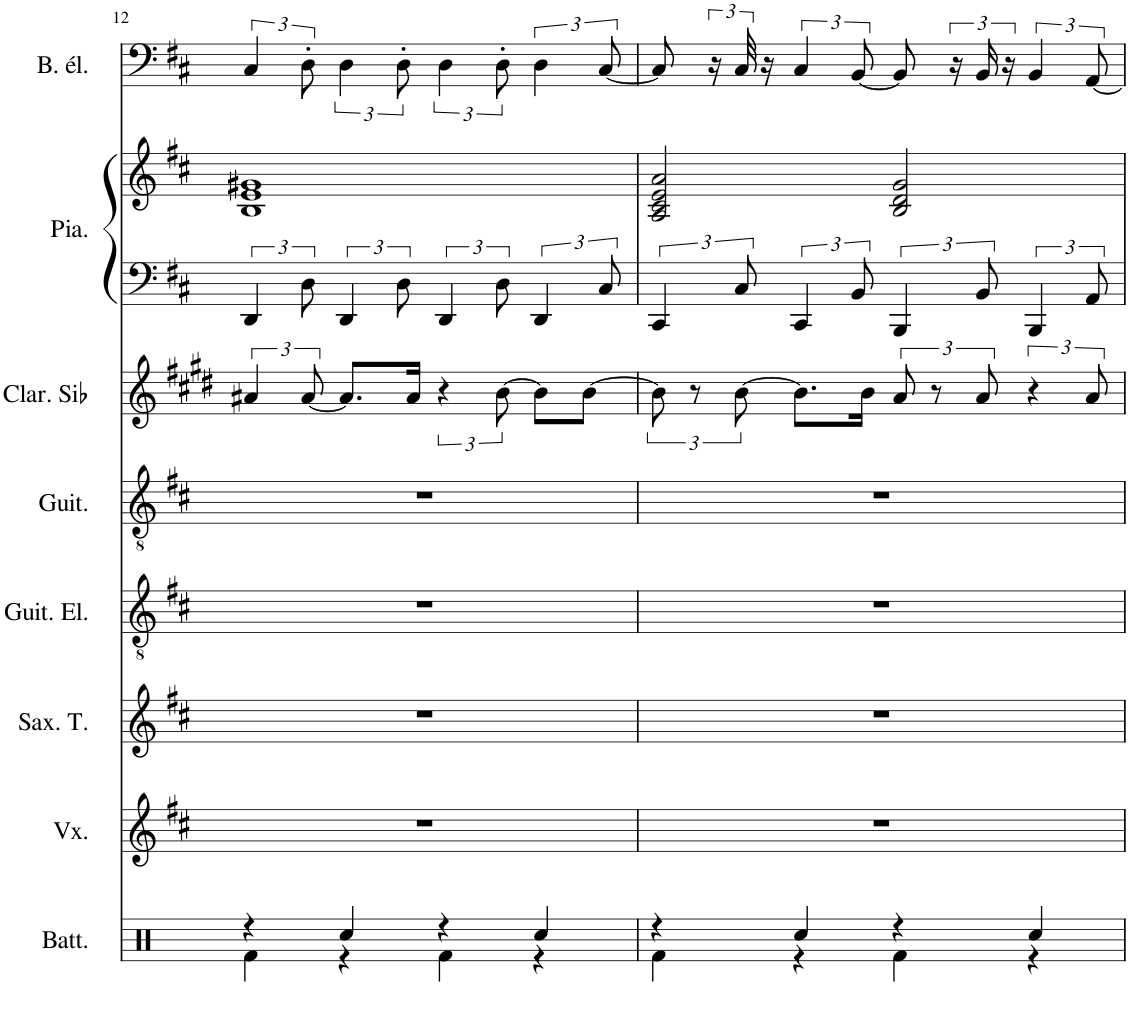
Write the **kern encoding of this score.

**kern	**kern	**kern	**kern	**kern	**kern	**kern	**kern	**kern
*part8	*part7	*part6	*part5	*part4	*part3	*part2	*part2	*part1
*staff9	*staff8	*staff7	*staff6	*staff5	*staff4	*staff3	*staff2	*staff1
*I"Batterie	*I"Voix	*I"Saxophone Ténor	*I"Guitare électrique	*I"Guitare acoustique	*I"Clarinette en Sib	*I"Piano	*	*I"Basse électrique à 5 cordes, Waterloo
*I'Batt.	*I'Vx.	*I'Sax. T.	*I'Guit. El.	*I'Guit.	*I'Clar. Sib	*I'Pia.	*	*I'B. él.
!!LO:PB:g=z
*clefX	*clefG2	*clefG2	*clefGv2	*clefGv2	*clefG2	*clefF4	*clefG2	*clefF4
*	*	*Trd8c14	*	*	*Trd1c2	*	*	*Trd7c12
*k[]	*k[f#c#]	*k[f#c#]	*k[f#c#]	*k[f#c#]	*k[f#c#g#d#]	*k[f#c#]	*k[f#c#]	*k[f#c#]
*M4/4	*M4/4	*M4/4	*M4/4	*M4/4	*M4/4	*M4/4	*M4/4	*M4/4
=12	=12	=12	=12	=12	=12	=12	=12	=12
*^	*	*	*	*	*	*	*	*
4r	4Rf\	1r	1r	1r	1r	6a#X/	6DD/	1B 1e 1g#X	6C#/
.	.	.	.	.	.	[12a#/	12D\	.	12D'\
4Rcc/	4r	.	.	.	.	8.a#/L]	6DD/	.	6D\
.	.	.	.	.	.	.	12D\	.	12D'\
.	.	.	.	.	.	16a#/Jk	.	.	.
4r	4Rf\	.	.	.	.	6r	6DD/	.	6D\
.	.	.	.	.	.	[12b\	12D\	.	12D'\
4Rcc/	4r	.	.	.	.	8b\L]	6DD/	.	6D\
.	.	.	.	.	.	[8b\J	.	.	.
.	.	.	.	.	.	.	12C#/	.	[12C#/
=13	=13	=13	=13	=13	=13	=13	=13	=13	=13
4r	4Rf\	1r	1r	1r	1r	12b\]	6CC#/	2A/ 2c#/ 2e/ 2a/	8C#/]
.	.	.	.	.	.	12r	.	.	.
.	.	.	.	.	.	.	.	.	24r
.	.	.	.	.	.	[12b\	12C#/	.	48C#/
.	.	.	.	.	.	.	.	.	16r
4Rcc/	4r	.	.	.	.	8.b\L]	6CC#/	.	6C#/
.	.	.	.	.	.	.	12BB/	.	[12BB/
.	.	.	.	.	.	16b\Jk	.	.	.
4r	4Rf\	.	.	.	.	12a/	6BBB/	2B/ 2d/ 2g/	8BB/]
.	.	.	.	.	.	12r	.	.	.
.	.	.	.	.	.	.	.	.	24r
.	.	.	.	.	.	12a/	12BB/	.	24BB/
.	.	.	.	.	.	.	.	.	24r
4Rcc/	4r	.	.	.	.	6r	6BBB/	.	6BB/
.	.	.	.	.	.	12a/	12AA/	.	[12AA/
*v	*v	*	*	*	*	*	*	*	*
=	=	=	=	=	=	=	=	=
*-	*-	*-	*-	*-	*-	*-	*-	*-
